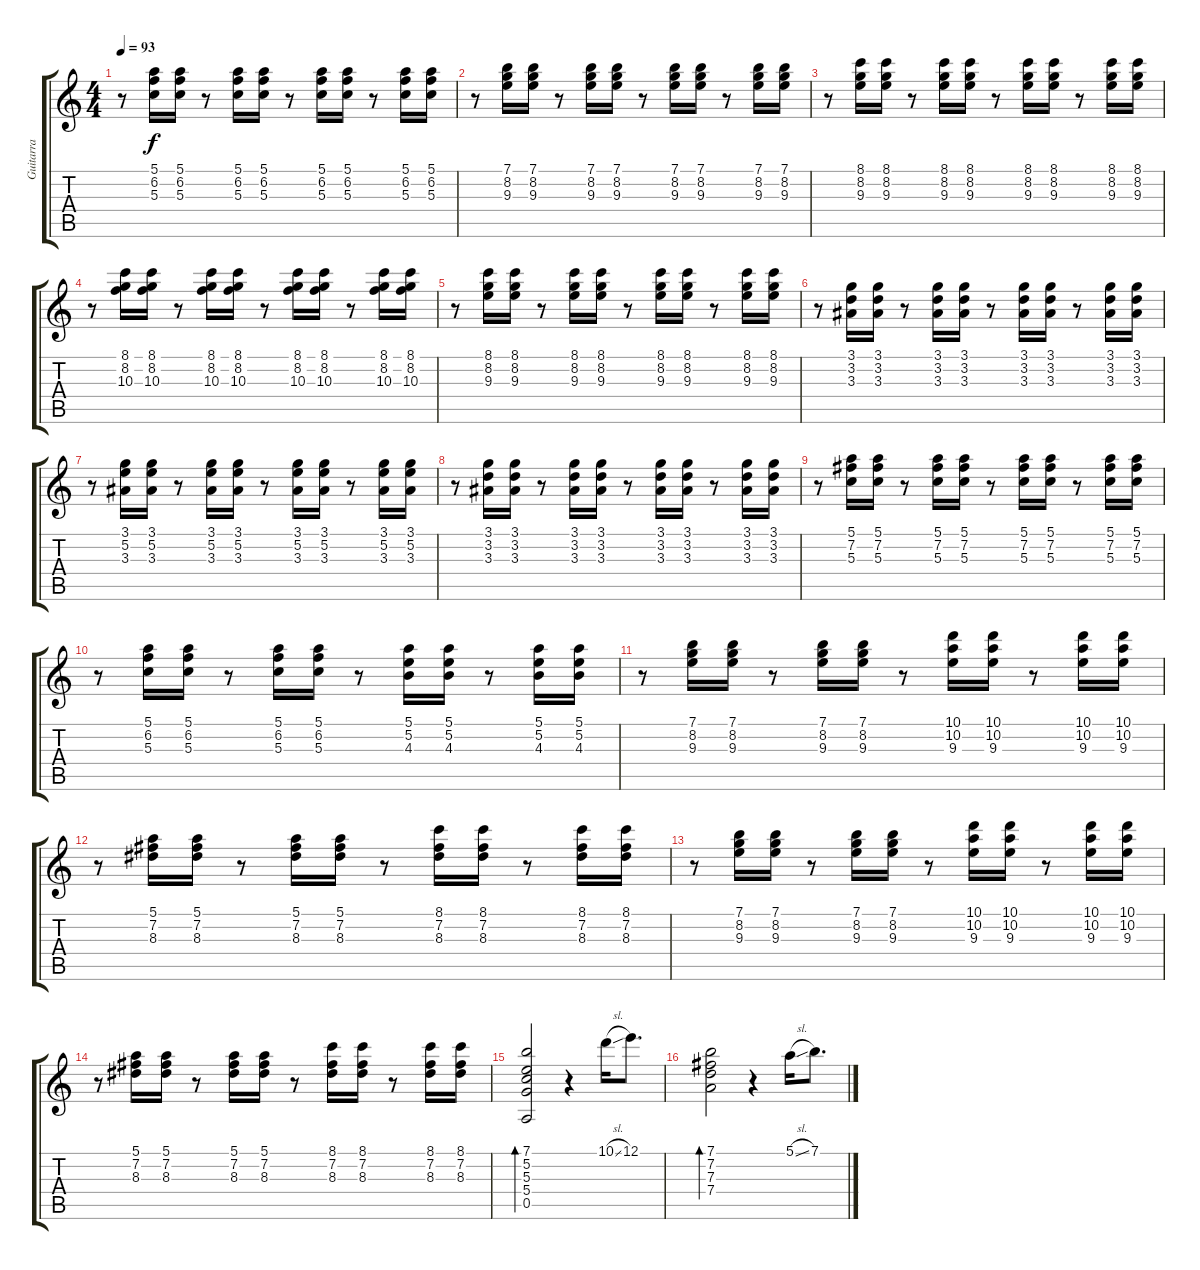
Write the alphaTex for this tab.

\track ("Guitarra" "Guitarra") {instrument electricguitarjazz bank 1}
\staff {score tabs}
\tuning (E4 B3 G3 D3 A2 E2) {hide}
\ts (4 4)
\tempo 93
\clef g2
\ks c
r.8{dy f} (5.1 6.2 5.3).16 (5.1 6.2 5.3).16 r.8 (5.1 6.2 5.3).16 (5.1 6.2 5.3).16 r.8 (5.1 6.2 5.3).16 (5.1 6.2 5.3).16 r.8 (5.1 6.2 5.3).16 (5.1 6.2 5.3).16 |
r.8 (7.1 8.2 9.3).16 (7.1 8.2 9.3).16 r.8 (7.1 8.2 9.3).16 (7.1 8.2 9.3).16 r.8 (7.1 8.2 9.3).16 (7.1 8.2 9.3).16 r.8 (7.1 8.2 9.3).16 (7.1 8.2 9.3).16 |
r.8 (8.1 8.2 9.3).16 (8.1 8.2 9.3).16 r.8 (8.1 8.2 9.3).16 (8.1 8.2 9.3).16 r.8 (8.1 8.2 9.3).16 (8.1 8.2 9.3).16 r.8 (8.1 8.2 9.3).16 (8.1 8.2 9.3).16 |
r.8 (8.1 8.2 10.3).16 (8.1 8.2 10.3).16 r.8 (8.1 8.2 10.3).16 (8.1 8.2 10.3).16 r.8 (8.1 8.2 10.3).16 (8.1 8.2 10.3).16 r.8 (8.1 8.2 10.3).16 (8.1 8.2 10.3).16 |
r.8 (8.1 8.2 9.3).16 (8.1 8.2 9.3).16 r.8 (8.1 8.2 9.3).16 (8.1 8.2 9.3).16 r.8 (8.1 8.2 9.3).16 (8.1 8.2 9.3).16 r.8 (8.1 8.2 9.3).16 (8.1 8.2 9.3).16 |
r.8 (3.1 3.2 3.3).16 (3.1 3.2 3.3).16 r.8 (3.1 3.2 3.3).16 (3.1 3.2 3.3).16 r.8 (3.1 3.2 3.3).16 (3.1 3.2 3.3).16 r.8 (3.1 3.2 3.3).16 (3.1 3.2 3.3).16 |
r.8 (3.1 5.2 3.3).16 (3.1 5.2 3.3).16 r.8 (3.1 5.2 3.3).16 (3.1 5.2 3.3).16 r.8 (3.1 5.2 3.3).16 (3.1 5.2 3.3).16 r.8 (3.1 5.2 3.3).16 (3.1 5.2 3.3).16 |
r.8 (3.1 3.2 3.3).16 (3.1 3.2 3.3).16 r.8 (3.1 3.2 3.3).16 (3.1 3.2 3.3).16 r.8 (3.1 3.2 3.3).16 (3.1 3.2 3.3).16 r.8 (3.1 3.2 3.3).16 (3.1 3.2 3.3).16 |
r.8 (5.1 7.2 5.3).16 (5.1 7.2 5.3).16 r.8 (5.1 7.2 5.3).16 (5.1 7.2 5.3).16 r.8 (5.1 7.2 5.3).16 (5.1 7.2 5.3).16 r.8 (5.1 7.2 5.3).16 (5.1 7.2 5.3).16 |
r.8 (5.1 6.2 5.3).16 (5.1 6.2 5.3).16 r.8 (5.1 6.2 5.3).16 (5.1 6.2 5.3).16 r.8 (5.1 5.2 4.3).16 (5.1 5.2 4.3).16 r.8 (5.1 5.2 4.3).16 (5.1 5.2 4.3).16 |
r.8 (7.1 8.2 9.3).16 (7.1 8.2 9.3).16 r.8 (7.1 8.2 9.3).16 (7.1 8.2 9.3).16 r.8 (10.1 10.2 9.3).16 (10.1 10.2 9.3).16 r.8 (10.1 10.2 9.3).16 (10.1 10.2 9.3).16 |
r.8 (5.1 7.2 8.3).16 (5.1 7.2 8.3).16 r.8 (5.1 7.2 8.3).16 (5.1 7.2 8.3).16 r.8 (8.1 7.2 8.3).16 (8.1 7.2 8.3).16 r.8 (8.1 7.2 8.3).16 (8.1 7.2 8.3).16 |
r.8 (7.1 8.2 9.3).16 (7.1 8.2 9.3).16 r.8 (7.1 8.2 9.3).16 (7.1 8.2 9.3).16 r.8 (10.1 10.2 9.3).16 (10.1 10.2 9.3).16 r.8 (10.1 10.2 9.3).16 (10.1 10.2 9.3).16 |
r.8 (5.1 7.2 8.3).16 (5.1 7.2 8.3).16 r.8 (5.1 7.2 8.3).16 (5.1 7.2 8.3).16 r.8 (8.1 7.2 8.3).16 (8.1 7.2 8.3).16 r.8 (8.1 7.2 8.3).16 (8.1 7.2 8.3).16 |
(7.1 5.2 5.3 5.4 0.5).2{bd 480} r.4 10.1{sl}.16 12.1.8{d} |
(7.1 7.2 7.3 7.4).2{bd 480} r.4 5.1{sl}.16 7.1.8{d}
